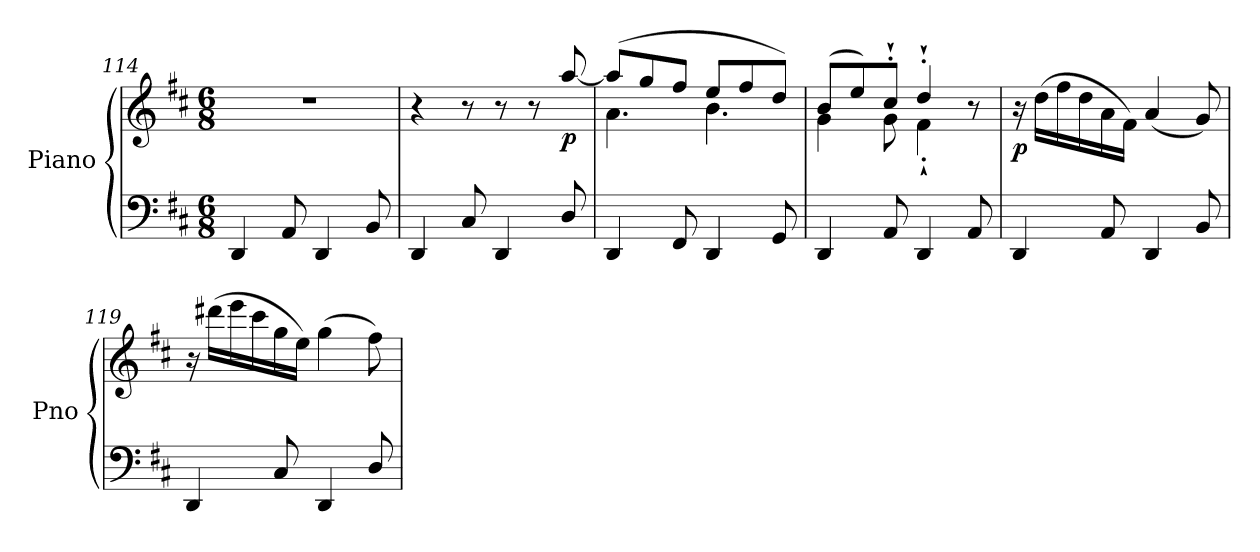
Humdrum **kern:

**kern	**kern	**dynam
*part1	*part1	*part1
*staff2	*staff1	*staff1/2
*I"Piano	*	*
*I'Pno	*	*
*clefF4	*clefG2	*
*k[f#c#]	*k[f#c#]	*
*M6/8	*M6/8	*
=114	=114	=114
4DD/	2.r	.
8AA/	.	.
4DD/	.	.
8BB/	.	.
=115	=115	=115
4DD/	4r	.
8C#/	8r	.
4DD/	8r	.
.	8r	.
!	!	!LO:DY:b
8D/	[8aa/	p
!!LO:LB:g=z
=116	=116	=116
*	*^	*
4DD/	(>8aa/L]	4.a\	.
.	8gg/	.	.
8FF#/	8ff#/J	.	.
4DD/	8ee/L	4.b\	.
.	8ff#/	.	.
8GG/	8dd/J)	.	.
=117	=117	=117	=117
4DD/	(>8b/L	4g\	.
.	8ee/)	.	.
8AA/	8cc#`'/J	8g\	.
4DD/	4dd`'/	4f#`'\	.
8AA/	8r	8ryy	.
=118	=118	=118	=118
!	!	!	!LO:DY:b
*	*v	*v	*
4DD/	16r	p
.	(16dd\LL	.
.	16ff#\	.
.	16dd\	.
8AA/	16a\	.
.	16f#\JJ)	.
4DD/	(4a/	.
8BB/	8g/)	.
=119	=119	=119
4DD/	16r	.
.	(16ddd#X\LL	.
.	16eee\	.
.	16ccc#\	.
8C#/	16gg\	.
.	16ee\JJ)	.
4DD/	(4gg\	.
8D/	8ff#\)	.
=	=	=
*-	*-	*-
